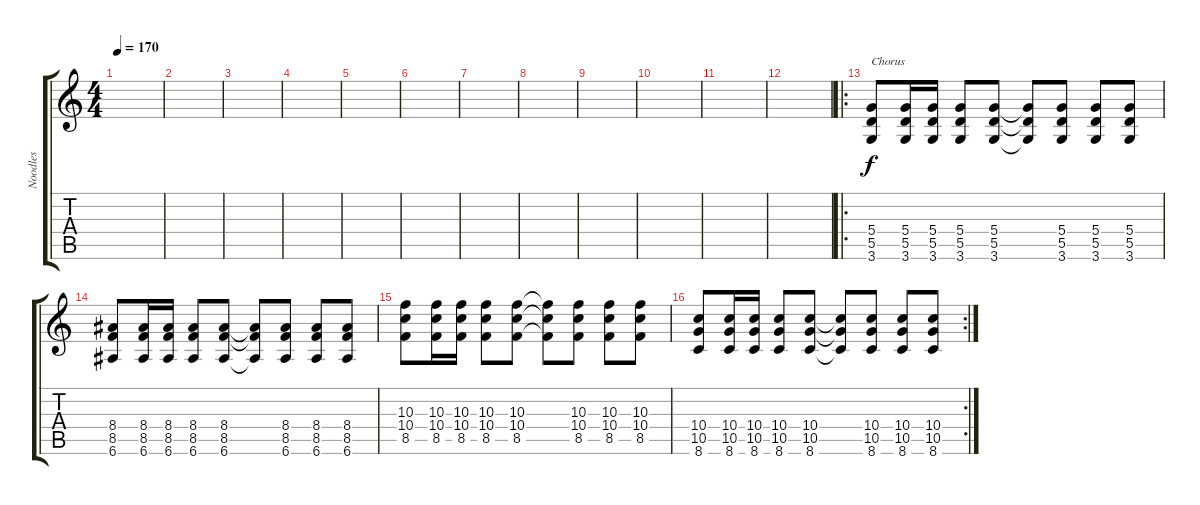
\track ("Noodles" "Noodles") {instrument distortionguitar}
\staff {score tabs}
\tuning (E4 B3 G3 D3 A2 E2) {hide}
\ts (4 4)
\tempo 170
\clef g2
\ks c
|
|
|
|
|
|
|
|
|
|
|
|
\ro
(5.4 5.5 3.6).8{txt "Chorus" volume 8 instrument distortionguitar} (5.4 5.5 3.6).16 (5.4 5.5 3.6).16 (5.4 5.5 3.6).8 (5.4 5.5 3.6).8 (5.4{t} 5.5{t} 3.6{t}).8 (5.4 5.5 3.6).8 (5.4 5.5 3.6).8 (5.4 5.5 3.6).8 |
(8.4 8.5 6.6).8 (8.4 8.5 6.6).16 (8.4 8.5 6.6).16 (8.4 8.5 6.6).8 (8.4 8.5 6.6).8 (8.4{t} 8.5{t} 6.6{t}).8 (8.4 8.5 6.6).8 (8.4 8.5 6.6).8 (8.4 8.5 6.6).8 |
(10.3 10.4 8.5).8 (10.3 10.4 8.5).16 (10.3 10.4 8.5).16 (10.3 10.4 8.5).8 (10.3 10.4 8.5).8 (10.3{t} 10.4{t} 8.5{t}).8 (10.3 10.4 8.5).8 (10.3 10.4 8.5).8 (10.3 10.4 8.5).8 |
\rc 2
(10.4 10.5 8.6).8 (10.4 10.5 8.6).16 (10.4 10.5 8.6).16 (10.4 10.5 8.6).8 (10.4 10.5 8.6).8 (10.4{t} 10.5{t} 8.6{t}).8 (10.4 10.5 8.6).8 (10.4 10.5 8.6).8 (10.4 10.5 8.6).8
